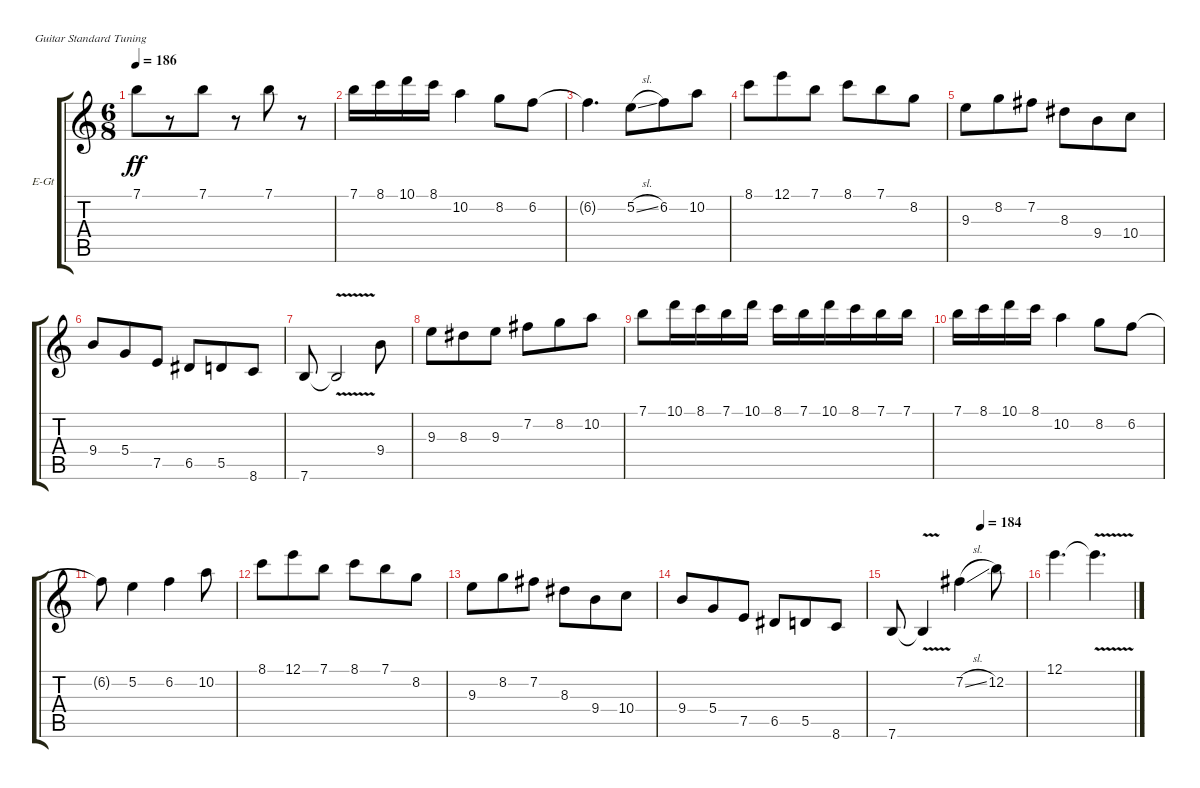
\bracketExtendMode groupsimilarinstruments
\firstSystemTrackNameOrientation horizontal
\otherSystemsTrackNameOrientation horizontal
\track ("Al" "E-Gt") {instrument electricguitarclean}
\staff {score tabs}
\tuning (E4 B3 G3 D3 A2 E2)
\ts (6 8)
\tempo 186
\clef g2
\ks c
7.1.8{dy ff} r.8 7.1.8 r.8 7.1.8 r.8 |
7.1.16 8.1.16 10.1.16 8.1.16 10.2.4 8.2.8 6.2.8 |
6.2{t}.4{d} 5.2{sl}.8 6.2.8 10.2.8 |
8.1.8 12.1.8 7.1.8 8.1.8 7.1.8 8.2.8 |
9.3.8 8.2.8 7.2.8 8.3.8 9.4.8 10.4.8 |
9.4.8 5.4.8 7.5.8 6.5.8 5.5.8 8.6.8 |
7.6.8 7.6{v t}.2 9.4.8 |
9.3.8 8.3.8 9.3.8 7.2.8 8.2.8 10.2.8 |
7.1.8 10.1.16 8.1.16 7.1.16 10.1.16 8.1.16 7.1.16 10.1.16 8.1.16 7.1.16 7.1.16 |
7.1.16 8.1.16 10.1.16 8.1.16 10.2.4 8.2.8 6.2.8 |
6.2{t}.8 5.2.4 6.2.4 10.2.8 |
8.1.8 12.1.8 7.1.8 8.1.8 7.1.8 8.2.8 |
9.3.8 8.2.8 7.2.8 8.3.8 9.4.8 10.4.8 |
9.4.8 5.4.8 7.5.8 6.5.8 5.5.8 8.6.8 |
\tempo (184 0.666667)
7.6.8 7.6{v t}.4 7.2{sl}.4 12.2.8 |
12.1.4{d} 12.1{v t}.4{d}
